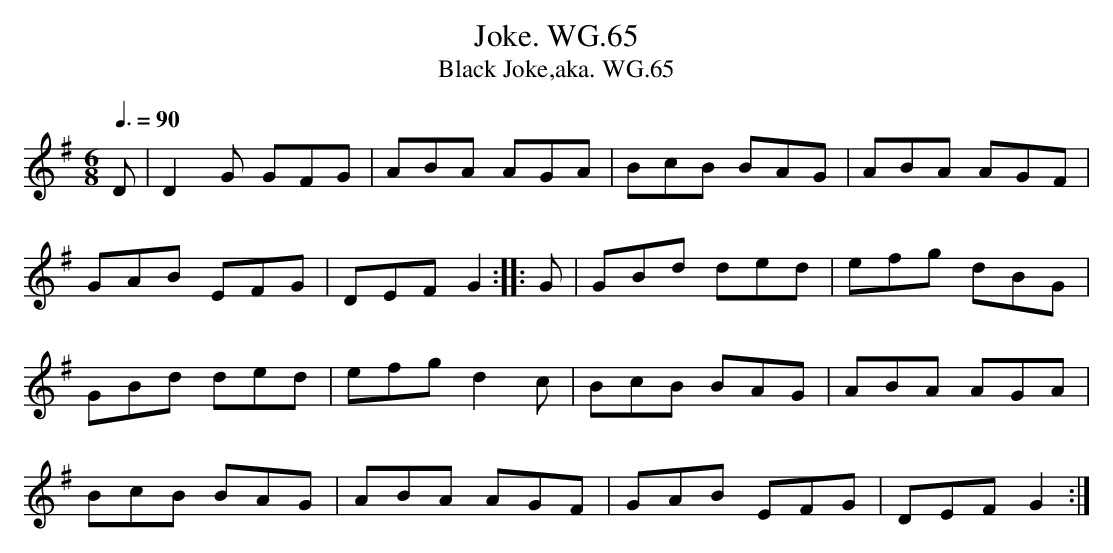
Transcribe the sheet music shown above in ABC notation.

X:1
T:Joke. WG.65
T:Black Joke,aka. WG.65
M:6/8
L:1/8
Q:3/8=90
K:G
D|D2G GFG|ABA AGA|BcB BAG|ABA AGF|
GAB EFG|DEF G2::G|GBd ded|efg dBG|
GBd ded|efg d2c|BcB BAG|ABA AGA|
BcB BAG|ABA AGF|GAB EFG|DEF G2:|
